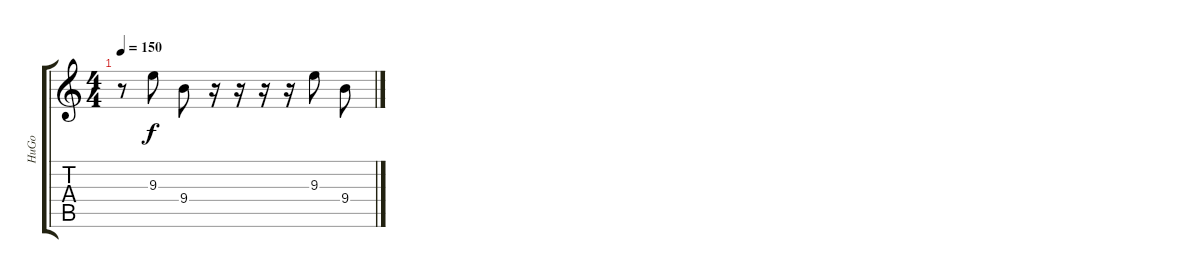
\track ("HuGo" "HuGo") {instrument distortionguitar}
\staff {score tabs}
\tuning (E4 B3 G3 D3 A2 E2) {hide}
\ts (4 4)
\tempo 150
\clef g2
\ks c
r.8{dy f} 9.3.8 9.4.8 r.16 r.16 r.16 r.16 9.3.8 9.4.8
